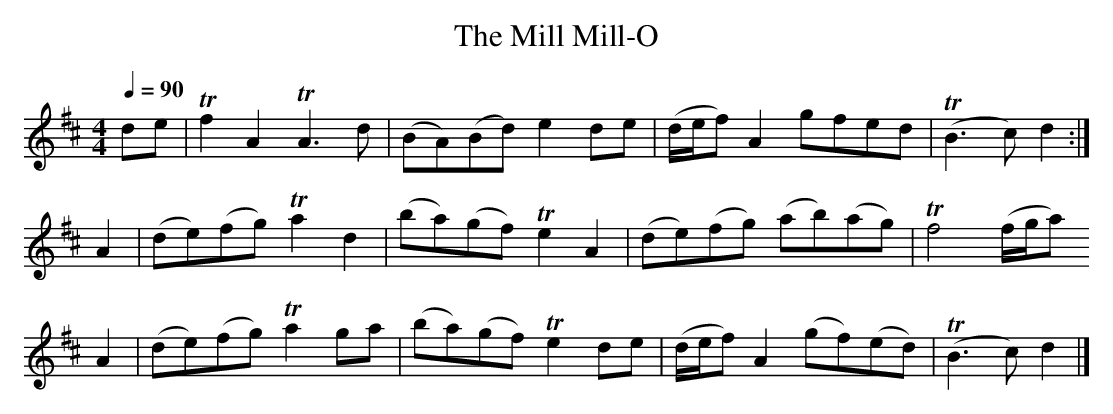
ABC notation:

X:1
T:The Mill Mill-O
M:4/4
L:1/8
Q:1/4=90
K:D % mixolydian (1 sharp) signature in MS
de|Tf2A2    TA3d |(BA)(Bd)  e2de|(d/e/f)A2  gfed   |(TB3c) d2  :|
A2|(de)(fg) Ta2d2|(ba)(gf) Te2A2|(de)(fg)  (ab)(ag)| Tf4  (f/g/a)
A2|(de)(fg) Ta2ga|(ba)(gf) Te2de|(d/e/f)A2 (gf)(ed)|(TB3c) d2  |]
